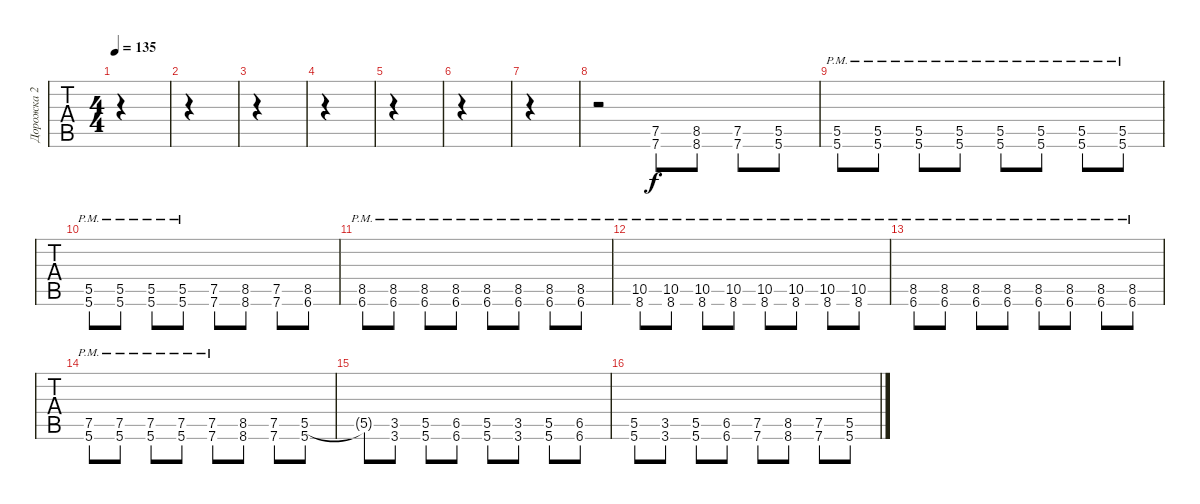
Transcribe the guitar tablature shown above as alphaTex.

\track ("Дорожка 2" "Дорожка 2") {instrument distortionguitar}
\staff {tabs}
\tuning (E4 B3 G3 D3 A2 E2) {hide}
\ts (4 4)
\tempo 135
\clef g2
\ks c
|
|
|
|
|
|
|
r.2 (7.5 7.6).8 (8.5 8.6).8 (7.5 7.6).8 (5.5 5.6).8 |
(5.5{pm} 5.6{pm}).8 (5.5{pm} 5.6{pm}).8 (5.5{pm} 5.6{pm}).8 (5.5{pm} 5.6{pm}).8 (5.5{pm} 5.6{pm}).8 (5.5{pm} 5.6{pm}).8 (5.5{pm} 5.6{pm}).8 (5.5{pm} 5.6{pm}).8 |
(5.5{pm} 5.6{pm}).8 (5.5{pm} 5.6{pm}).8 (5.5{pm} 5.6{pm}).8 (5.5{pm} 5.6{pm}).8 (7.5 7.6).8 (8.5 8.6).8 (7.5 7.6).8 (8.5 6.6).8 |
(8.5{pm} 6.6{pm}).8 (8.5{pm} 6.6{pm}).8 (8.5{pm} 6.6{pm}).8 (8.5{pm} 6.6{pm}).8 (8.5{pm} 6.6{pm}).8 (8.5{pm} 6.6{pm}).8 (8.5{pm} 6.6{pm}).8 (8.5{pm} 6.6{pm}).8 |
(10.5{pm} 8.6{pm}).8 (10.5{pm} 8.6{pm}).8 (10.5{pm} 8.6{pm}).8 (10.5{pm} 8.6{pm}).8 (10.5{pm} 8.6{pm}).8 (10.5{pm} 8.6{pm}).8 (10.5{pm} 8.6{pm}).8 (10.5{pm} 8.6{pm}).8 |
(8.5{pm} 6.6{pm}).8 (8.5{pm} 6.6{pm}).8 (8.5{pm} 6.6{pm}).8 (8.5{pm} 6.6{pm}).8 (8.5{pm} 6.6{pm}).8 (8.5{pm} 6.6{pm}).8 (8.5{pm} 6.6{pm}).8 (8.5{pm} 6.6{pm}).8 |
(7.5{pm} 5.6{pm}).8 (7.5{pm} 5.6{pm}).8 (7.5{pm} 5.6{pm}).8 (7.5{pm} 5.6{pm}).8 (7.5{pm} 7.6{pm}).8 (8.5 8.6).8 (7.5 7.6).8 (5.5 5.6).8 |
5.5{t}.8 (3.5 3.6).8 (5.5 5.6).8 (6.5 6.6).8 (5.5 5.6).8 (3.5 3.6).8 (5.5 5.6).8 (6.5 6.6).8 |
(5.5 5.6).8 (3.5 3.6).8 (5.5 5.6).8 (6.5 6.6).8 (7.5 7.6).8 (8.5 8.6).8 (7.5 7.6).8 (5.5 5.6).8
